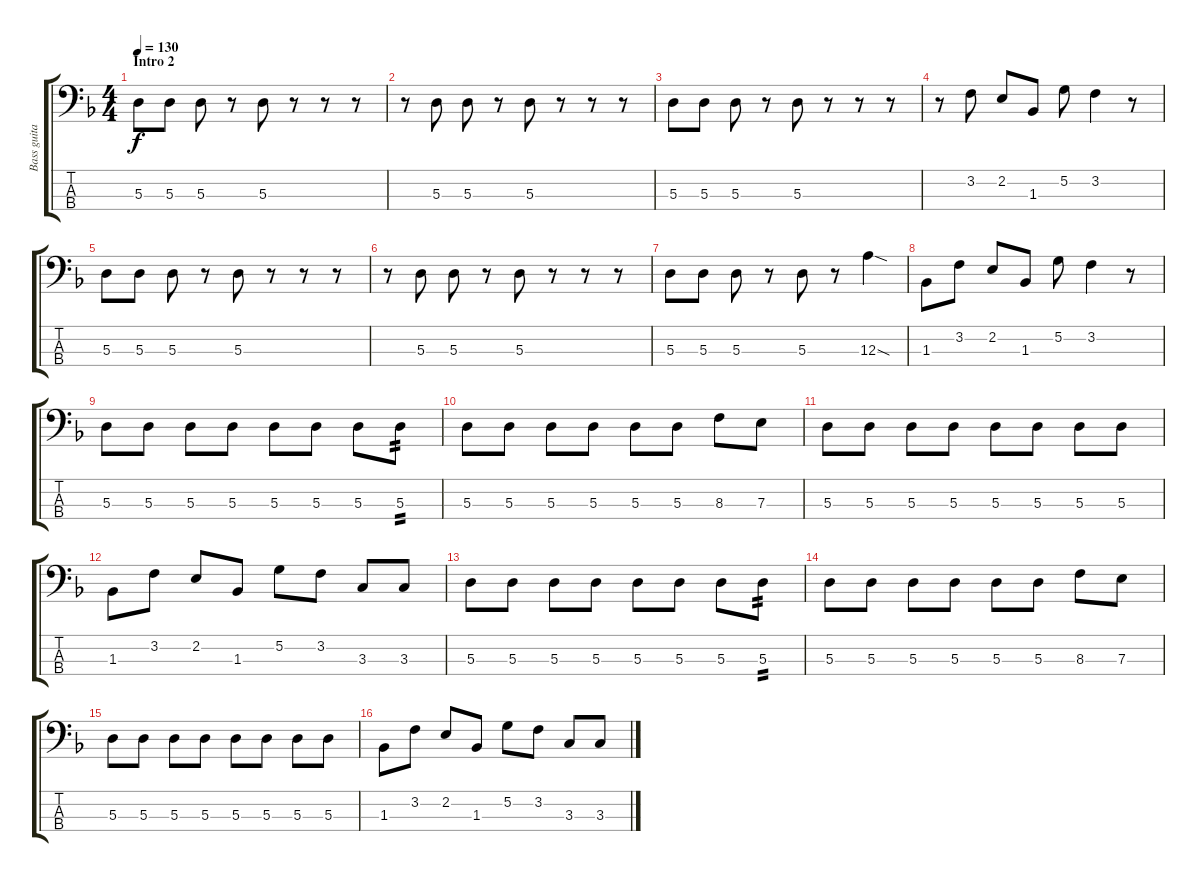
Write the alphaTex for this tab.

\track ("Bass guitar" "Bass guita") {instrument electricbassfinger}
\staff {score tabs}
\tuning (G2 D2 A1 E1) {hide}
\ts (4 4)
\section ("" "Intro 2")
\tempo 130
\clef f4
\ks dminor
5.3.8{dy f} 5.3.8 5.3.8 r.8 5.3.8 r.8 r.8 r.8 |
r.8 5.3.8 5.3.8 r.8 5.3.8 r.8 r.8 r.8 |
5.3.8 5.3.8 5.3.8 r.8 5.3.8 r.8 r.8 r.8 |
r.8 3.2.8 2.2.8 1.3.8 5.2.8 3.2.4 r.8 |
5.3.8 5.3.8 5.3.8 r.8 5.3.8 r.8 r.8 r.8 |
r.8 5.3.8 5.3.8 r.8 5.3.8 r.8 r.8 r.8 |
5.3.8 5.3.8 5.3.8 r.8 5.3.8 r.8 12.3{sod}.4 |
1.3.8 3.2.8 2.2.8 1.3.8 5.2.8 3.2.4 r.8 |
5.3.8 5.3.8 5.3.8 5.3.8 5.3.8 5.3.8 5.3.8 5.3.8{tp 2} |
5.3.8 5.3.8 5.3.8 5.3.8 5.3.8 5.3.8 8.3.8 7.3.8 |
5.3.8 5.3.8 5.3.8 5.3.8 5.3.8 5.3.8 5.3.8 5.3.8 |
1.3.8 3.2.8 2.2.8 1.3.8 5.2.8 3.2.8 3.3.8 3.3.8 |
5.3.8 5.3.8 5.3.8 5.3.8 5.3.8 5.3.8 5.3.8 5.3.8{tp 2} |
5.3.8 5.3.8 5.3.8 5.3.8 5.3.8 5.3.8 8.3.8 7.3.8 |
5.3.8 5.3.8 5.3.8 5.3.8 5.3.8 5.3.8 5.3.8 5.3.8 |
1.3.8 3.2.8 2.2.8 1.3.8 5.2.8 3.2.8 3.3.8 3.3.8
